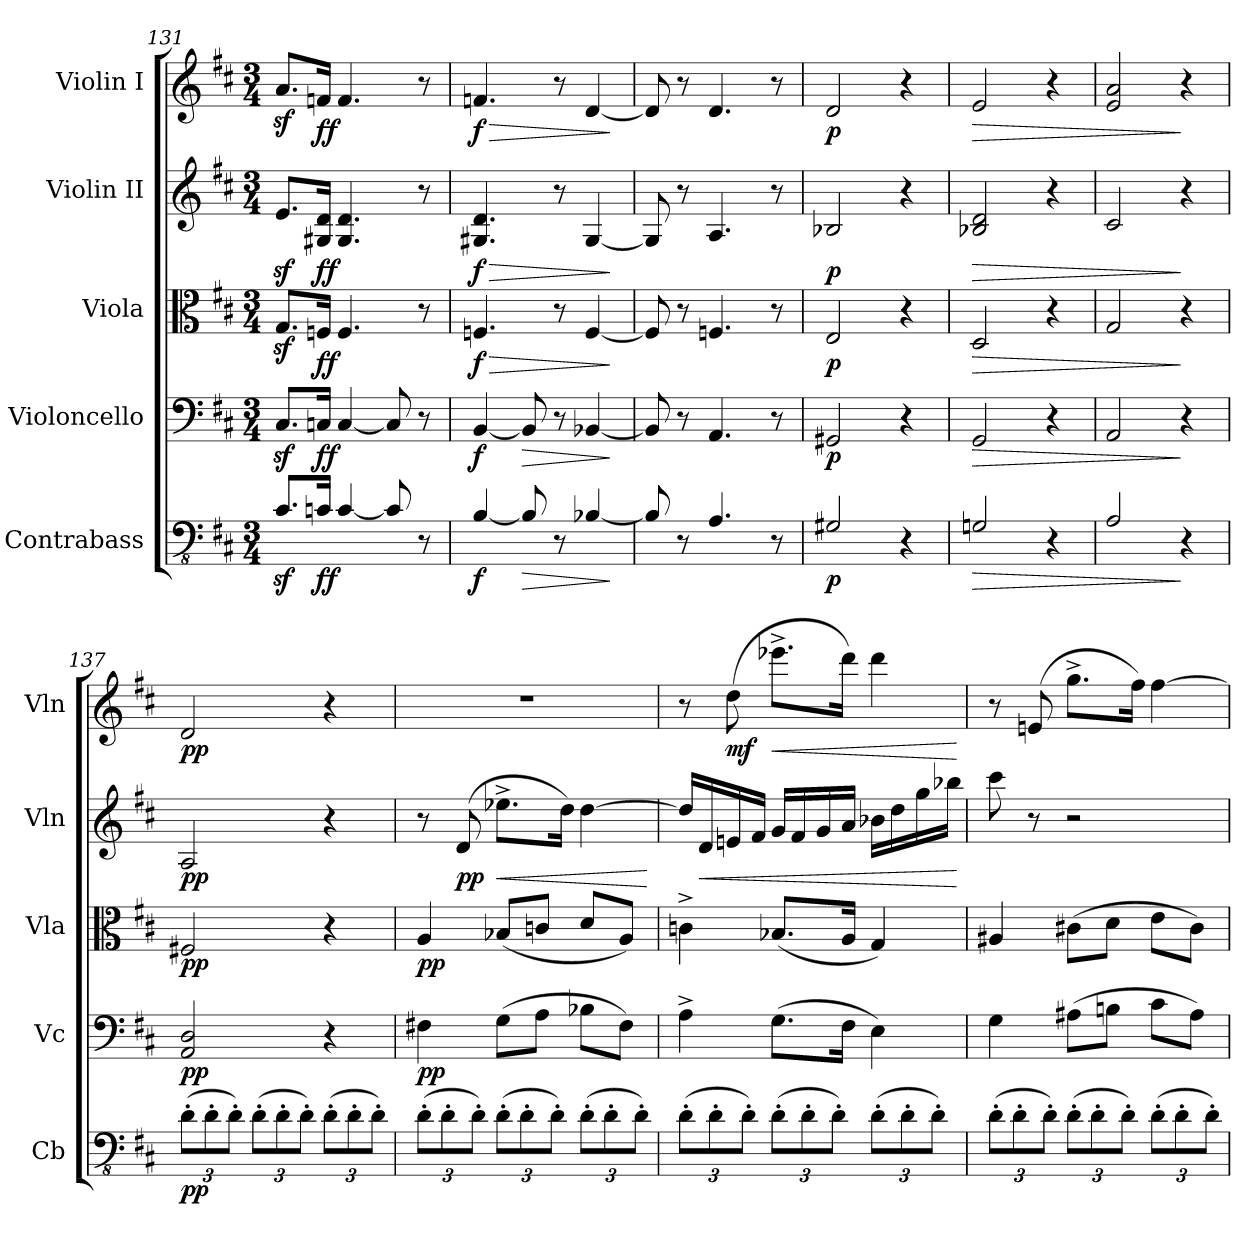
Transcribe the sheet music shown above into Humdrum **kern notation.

**kern	**dynam	**kern	**dynam	**kern	**dynam	**kern	**dynam	**kern	**dynam
*part5	*part5	*part4	*part4	*part3	*part3	*part2	*part2	*part1	*part1
*staff5	*staff5	*staff4	*staff4	*staff3	*staff3	*staff2	*staff2	*staff1	*staff1
*I"Contrabass	*	*I"Violoncello	*	*I"Viola	*	*I"Violin II	*	*I"Violin I	*
*I'Cb	*	*I'Vc	*	*I'Vla	*	*I'Vln	*	*I'Vln	*
*clefFv4	*	*clefF4	*	*clefC3	*	*clefG2	*	*clefG2	*
*ITrd7c12	*	*	*	*	*	*	*	*	*
*k[f#c#]	*	*k[f#c#]	*	*k[f#c#]	*	*k[f#c#]	*	*k[f#c#]	*
*M3/4	*	*M3/4	*	*M3/4	*	*M3/4	*	*M3/4	*
=131	=131	=131	=131	=131	=131	=131	=131	=131	=131
8.CC#z</L	.	8.C#z</L	.	8.Gz</L	.	8.ez</L	.	8.az</L	.
!	!LO:DY:b	!	!LO:DY:b	!	!LO:DY:b	!	!LO:DY:b	!	!LO:DY:b
16CCn/Jk	ff	16Cn/Jk	ff	16Fn/Jk	ff	16G#X/ 16d/Jk	ff	16fn/Jk	ff
[4CC/	.	[4C/	.	4.F/	.	4.G#/ 4.d/	.	4.f/	.
8CC/]	.	8C/]	.	.	.	.	.	.	.
8r	.	8r	.	8r	.	8r	.	8r	.
=132	=132	=132	=132	=132	=132	=132	=132	=132	=132
!	!LO:DY:b	!	!LO:DY:b	!	!LO:HP:b	!	!LO:HP:b	!	!LO:HP:b
!	!	!	!	!	!LO:DY:n=1:b	!	!LO:DY:n=1:b	!	!LO:DY:n=1:b
[4BBB/	f	[4BB/	f	4.Fn/	> f	4.G#X/ 4.d/	> f	4.fn/	> f
!	!LO:HP:b	!	!LO:HP:b	!	!	!	!	!	!
8BBB/]	>	8BB/]	>	.	.	.	.	.	.
8r	.	8r	.	8r	.	8r	.	8r	.
[4BBB-X/	.	[4BB-X/	.	[4F/	.	[4G#/	.	[4d/	.
.	]	.	]	.	]	.	]	.	]
=133	=133	=133	=133	=133	=133	=133	=133	=133	=133
8BBB-/]	.	8BB-/]	.	8F/]	.	8G#/]	.	8d/]	.
8r	.	8r	.	8r	.	8r	.	8r	.
4.AAA/	.	4.AA/	.	4.Fn/	.	4.A/	.	4.d/	.
8r	.	8r	.	8r	.	8r	.	8r	.
=134	=134	=134	=134	=134	=134	=134	=134	=134	=134
!	!LO:DY:b	!	!LO:DY:b	!	!LO:DY:b	!	!LO:DY:b	!	!LO:DY:b
2GGG#X/	p	2GG#X/	p	2E/	p	2B-X/	p	2d/	p
4r	.	4r	.	4r	.	4r	.	4r	.
=135	=135	=135	=135	=135	=135	=135	=135	=135	=135
!	!LO:HP:b	!	!LO:HP:b	!	!LO:HP:b	!	!LO:HP:b	!	!LO:HP:b
2GGGn/	>	2GG/	>	2D/	>	2B-X/ 2d/	>	2e/	>
4r	.	4r	.	4r	.	4r	.	4r	.
=136	=136	=136	=136	=136	=136	=136	=136	=136	=136
2AAA/	.	2AA/	.	2G/	.	2c#/	.	2e/ 2a/	.
4r	]	4r	]	4r	]	4r	]	4r	]
!!LO:PB:g=z
=137	=137	=137	=137	=137	=137	=137	=137	=137	=137
*Xbrackettup	*	*	*	*	*	*	*	*	*
!	!LO:DY:b	!	!LO:DY:b	!	!LO:DY:b	!	!LO:DY:b	!	!LO:DY:b
(12DD'\L	pp	2AA/ 2D/	pp	2F#X/	pp	2A/	pp	2d/	pp
12DD'\	.	.	.	.	.	.	.	.	.
12DD'\J)	.	.	.	.	.	.	.	.	.
(12DD'\L	.	.	.	.	.	.	.	.	.
12DD'\	.	.	.	.	.	.	.	.	.
12DD'\J)	.	.	.	.	.	.	.	.	.
(12DD'\L	.	4r	.	4r	.	4r	.	4r	.
12DD'\	.	.	.	.	.	.	.	.	.
12DD'\J)	.	.	.	.	.	.	.	.	.
=138	=138	=138	=138	=138	=138	=138	=138	=138	=138
!	!	!	!LO:DY:b	!	!LO:DY:b	!	!	!	!
(12DD'\L	.	4F#X\	pp	4A/	pp	8r	.	2.r	.
12DD'\	.	.	.	.	.	.	.	.	.
!	!	!	!	!	!	!	!LO:DY:b	!	!
.	.	.	.	.	.	(8d/	pp	.	.
12DD'\J)	.	.	.	.	.	.	.	.	.
!	!	!	!	!	!	!	!LO:HP:b	!	!
(12DD'\L	.	(8G\L	.	(8B-X/L	.	8.ee-X^\L	<	.	.
12DD'\	.	.	.	.	.	.	.	.	.
.	.	8A\J	.	8cn/J	.	.	.	.	.
12DD'\J)	.	.	.	.	.	.	.	.	.
.	.	.	.	.	.	16dd\Jk)	.	.	.
(12DD'\L	.	8B-X\L	.	8d/L	.	[4dd\	.	.	.
12DD'\	.	.	.	.	.	.	.	.	.
.	.	8F#\J)	.	8A/J)	.	.	.	.	.
12DD'\J)	.	.	.	.	.	.	.	.	.
.	.	.	.	.	.	.	[	.	.
=139	=139	=139	=139	=139	=139	=139	=139	=139	=139
(12DD'\L	.	4A^\	.	4cn^\	.	16dd/LL]	.	8r	.
!	!	!	!	!	!	!	!LO:HP:b	!	!
.	.	.	.	.	.	16d/	<	.	.
12DD'\	.	.	.	.	.	.	.	.	.
!	!	!	!	!	!	!	!	!	!LO:DY:b
.	.	.	.	.	.	16en/	.	(8dd\	mf
12DD'\J)	.	.	.	.	.	.	.	.	.
.	.	.	.	.	.	16f#/JJ	.	.	.
!	!	!	!	!	!	!	!	!	!LO:HP:b
(12DD'\L	.	(8.G\L	.	(8.B-X/L	.	16g/LL	.	8.eee-X^\L	<
.	.	.	.	.	.	16f#/	.	.	.
12DD'\	.	.	.	.	.	.	.	.	.
.	.	.	.	.	.	16g/	.	.	.
12DD'\J)	.	.	.	.	.	.	.	.	.
.	.	16F#\Jk	.	16A/Jk	.	16a/JJ	.	16ddd\Jk)	.
(12DD'\L	.	4E\)	.	4G/)	.	16b-X\LL	.	4ddd\	.
.	.	.	.	.	.	16dd\	.	.	.
12DD'\	.	.	.	.	.	.	.	.	.
.	.	.	.	.	.	16gg\	.	.	.
12DD'\J)	.	.	.	.	.	.	.	.	.
.	.	.	.	.	.	16bb-X\JJ	.	.	.
.	.	.	.	.	.	.	[	.	[
=140	=140	=140	=140	=140	=140	=140	=140	=140	=140
(12DD'\L	.	4G\	.	4A#X/	.	8ccc#\	.	8r	.
12DD'\	.	.	.	.	.	.	.	.	.
.	.	.	.	.	.	8r	.	(8en/	.
12DD'\J)	.	.	.	.	.	.	.	.	.
(12DD'\L	.	(8A#X\L	.	(8c#X\L	.	2r	.	8.gg^\L	.
12DD'\	.	.	.	.	.	.	.	.	.
.	.	8Bn\J	.	8d\J	.	.	.	.	.
12DD'\J)	.	.	.	.	.	.	.	.	.
.	.	.	.	.	.	.	.	16ff#\Jk)	.
(12DD'\L	.	8c#\L	.	8e\L	.	.	.	[4ff#\	.
12DD'\	.	.	.	.	.	.	.	.	.
.	.	8A#\J)	.	8c#\J)	.	.	.	.	.
12DD'\J)	.	.	.	.	.	.	.	.	.
=	=	=	=	=	=	=	=	=	=
*-	*-	*-	*-	*-	*-	*-	*-	*-	*-
